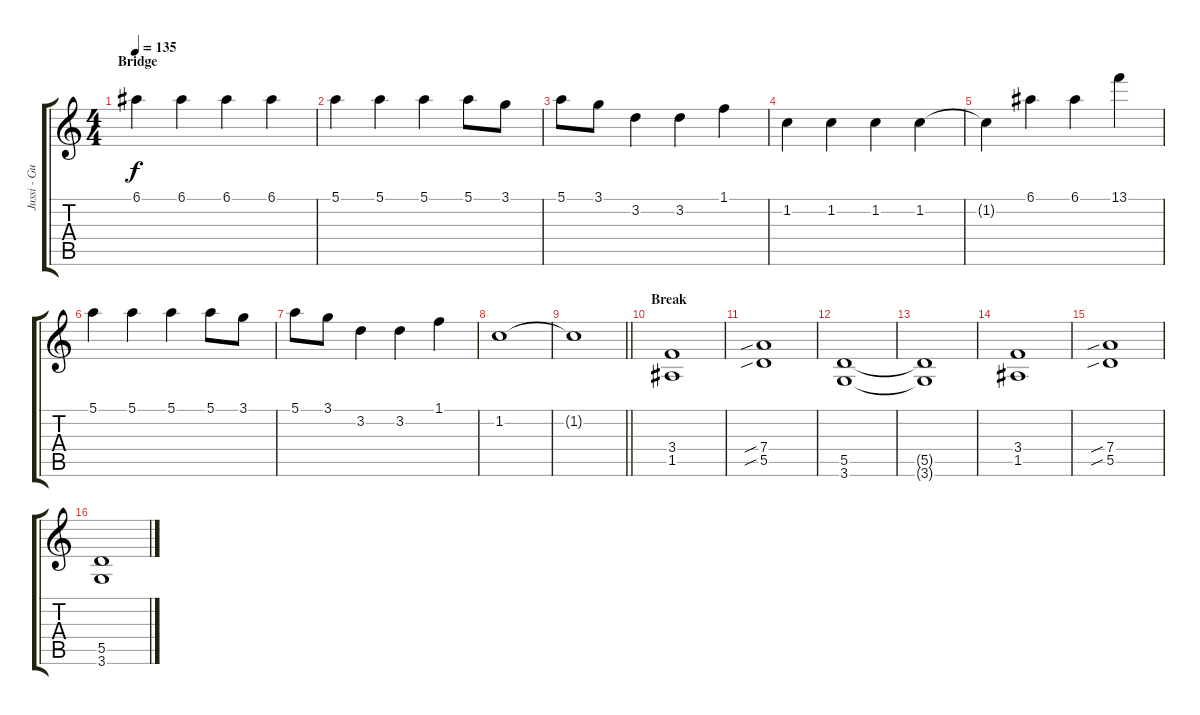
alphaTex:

\track ("Jussi - Guitar" "Jussi - Gu") {instrument overdrivenguitar}
\staff {score tabs}
\tuning (E4 B3 G3 D3 A2 E2) {hide}
\ts (4 4)
\section ("" "Bridge")
\tempo 135
\clef g2
\ks c
6.1.4{dy f} 6.1.4 6.1.4 6.1.4 |
5.1.4 5.1.4 5.1.4 5.1.8 3.1.8 |
5.1.8 3.1.8 3.2.4 3.2.4 1.1.4 |
1.2.4 1.2.4 1.2.4 1.2.4 |
1.2{t}.4 6.1.4 6.1.4 13.1.4 |
5.1.4 5.1.4 5.1.4 5.1.8 3.1.8 |
5.1.8 3.1.8 3.2.4 3.2.4 1.1.4 |
1.2.1 |
\barLineRight lightlight
1.2{t}.1 |
\section ("" "Break")
(3.4 1.5).1{instrument electricguitarjazz} |
(7.4{sib} 5.5{sib}).1 |
(5.5 3.6).1 |
(5.5{t} 3.6{t}).1 |
(3.4 1.5).1{instrument electricguitarjazz} |
(7.4{sib} 5.5{sib}).1 |
(5.5 3.6).1
